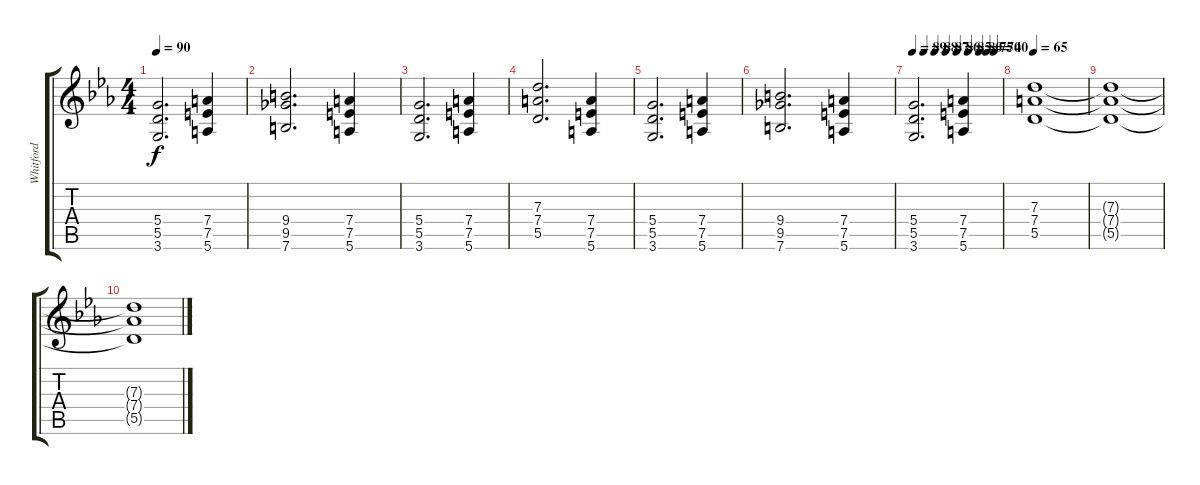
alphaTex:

\track ("Whitford" "Whitford") {instrument overdrivenguitar}
\staff {score tabs}
\tuning (E4 B3 G3 D3 A2 E2) {hide}
\ts (4 4)
\tempo 90
\clef g2
\ks eb
(5.4 5.5 3.6).2{d dy f} (7.4 7.5 5.6).4 |
(9.4 9.5 7.6).2{d} (7.4 7.5 5.6).4 |
(5.4 5.5 3.6).2{d} (7.4 7.5 5.6).4 |
(7.3 7.4 5.5).2{d} (7.4 7.5 5.6).4 |
(5.4 5.5 3.6).2{d} (7.4 7.5 5.6).4 |
(9.4 9.5 7.6).2{d} (7.4 7.5 5.6).4 |
\tempo 89
\tempo (88 0.125)
\tempo (87 0.25)
\tempo (86 0.375)
\tempo (85 0.5)
\tempo (80 0.625)
\tempo (75 0.75)
\tempo (70 0.8333333333333334)
\tempo (40 0.9166666666666666)
(5.4 5.5 3.6).2{d} (7.4 7.5 5.6).4 |
\tempo 65
(7.3 7.4 5.5).1 |
(7.3{t} 7.4{t} 5.5{t}).1 |
(7.3{t} 7.4{t} 5.5{t}).1
